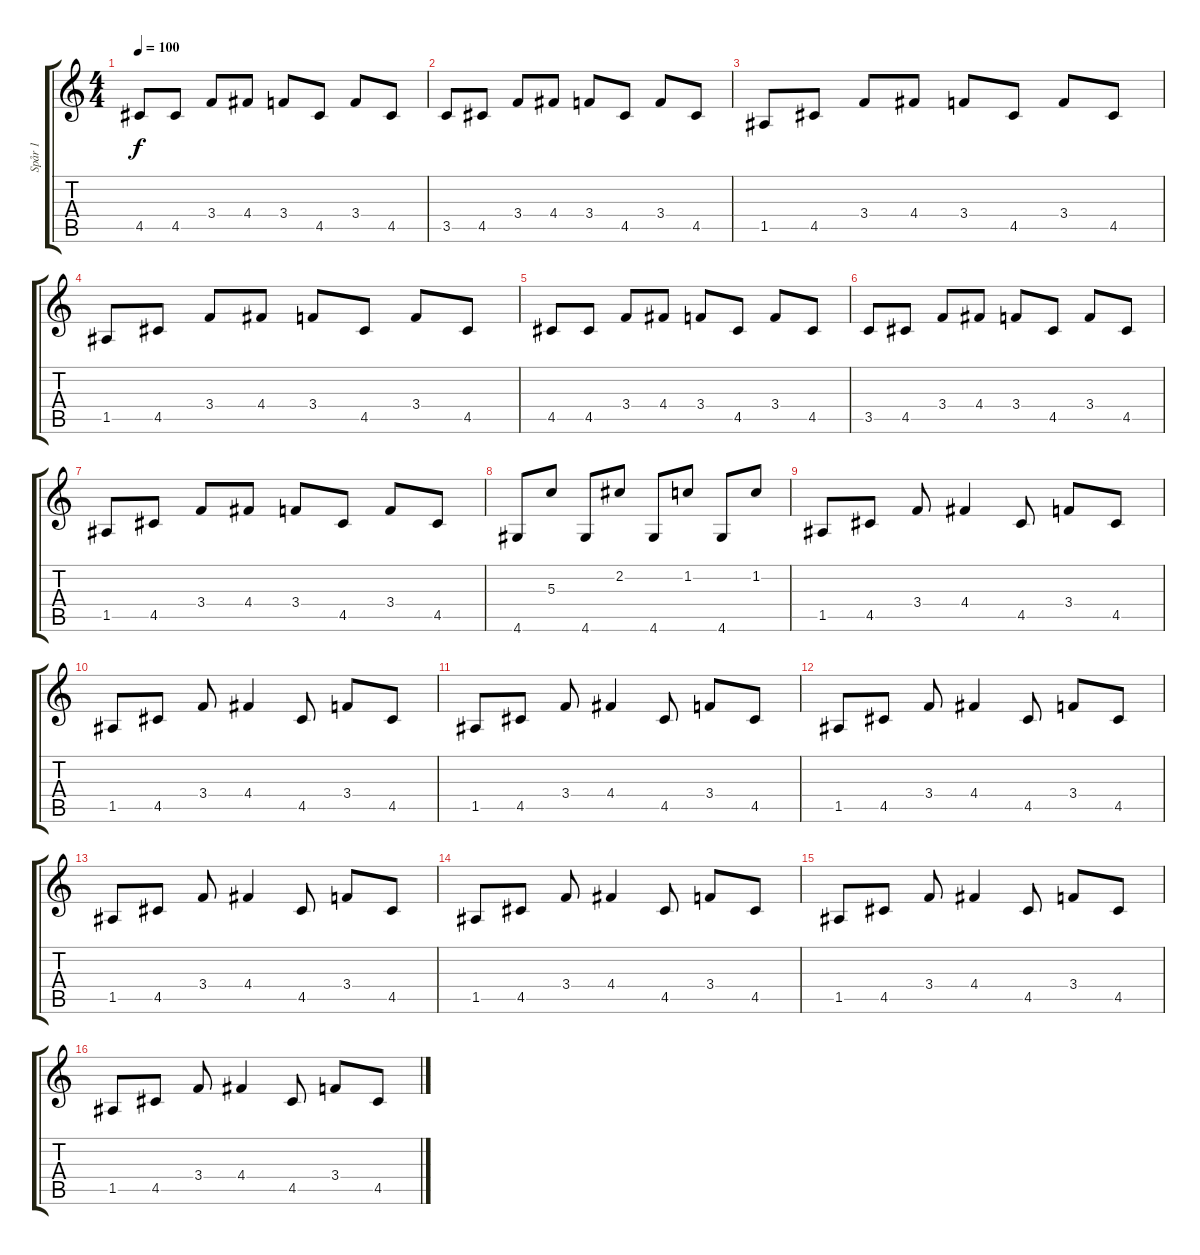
\track ("Spår 1" "Spår 1") {instrument acousticguitarnylon}
\staff {score tabs}
\tuning (E4 B3 G3 D3 A2 E2) {hide}
\ts (4 4)
\tempo 100
\clef g2
\ks c
4.5.8{dy f} 4.5.8 3.4.8 4.4.8 3.4.8 4.5.8 3.4.8 4.5.8 |
3.5.8 4.5.8 3.4.8 4.4.8 3.4.8 4.5.8 3.4.8 4.5.8 |
1.5.8 4.5.8 3.4.8 4.4.8 3.4.8 4.5.8 3.4.8 4.5.8 |
1.5.8 4.5.8 3.4.8 4.4.8 3.4.8 4.5.8 3.4.8 4.5.8 |
4.5.8 4.5.8 3.4.8 4.4.8 3.4.8 4.5.8 3.4.8 4.5.8 |
3.5.8 4.5.8 3.4.8 4.4.8 3.4.8 4.5.8 3.4.8 4.5.8 |
1.5.8 4.5.8 3.4.8 4.4.8 3.4.8 4.5.8 3.4.8 4.5.8 |
4.6.8 5.3.8 4.6.8 2.2.8 4.6.8 1.2.8 4.6.8 1.2.8 |
1.5.8 4.5.8 3.4.8 4.4.4 4.5.8 3.4.8 4.5.8 |
1.5.8 4.5.8 3.4.8 4.4.4 4.5.8 3.4.8 4.5.8 |
1.5.8 4.5.8 3.4.8 4.4.4 4.5.8 3.4.8 4.5.8 |
1.5.8 4.5.8 3.4.8 4.4.4 4.5.8 3.4.8 4.5.8 |
1.5.8 4.5.8 3.4.8 4.4.4 4.5.8 3.4.8 4.5.8 |
1.5.8 4.5.8 3.4.8 4.4.4 4.5.8 3.4.8 4.5.8 |
1.5.8 4.5.8 3.4.8 4.4.4 4.5.8 3.4.8 4.5.8 |
1.5.8 4.5.8 3.4.8 4.4.4 4.5.8 3.4.8 4.5.8
